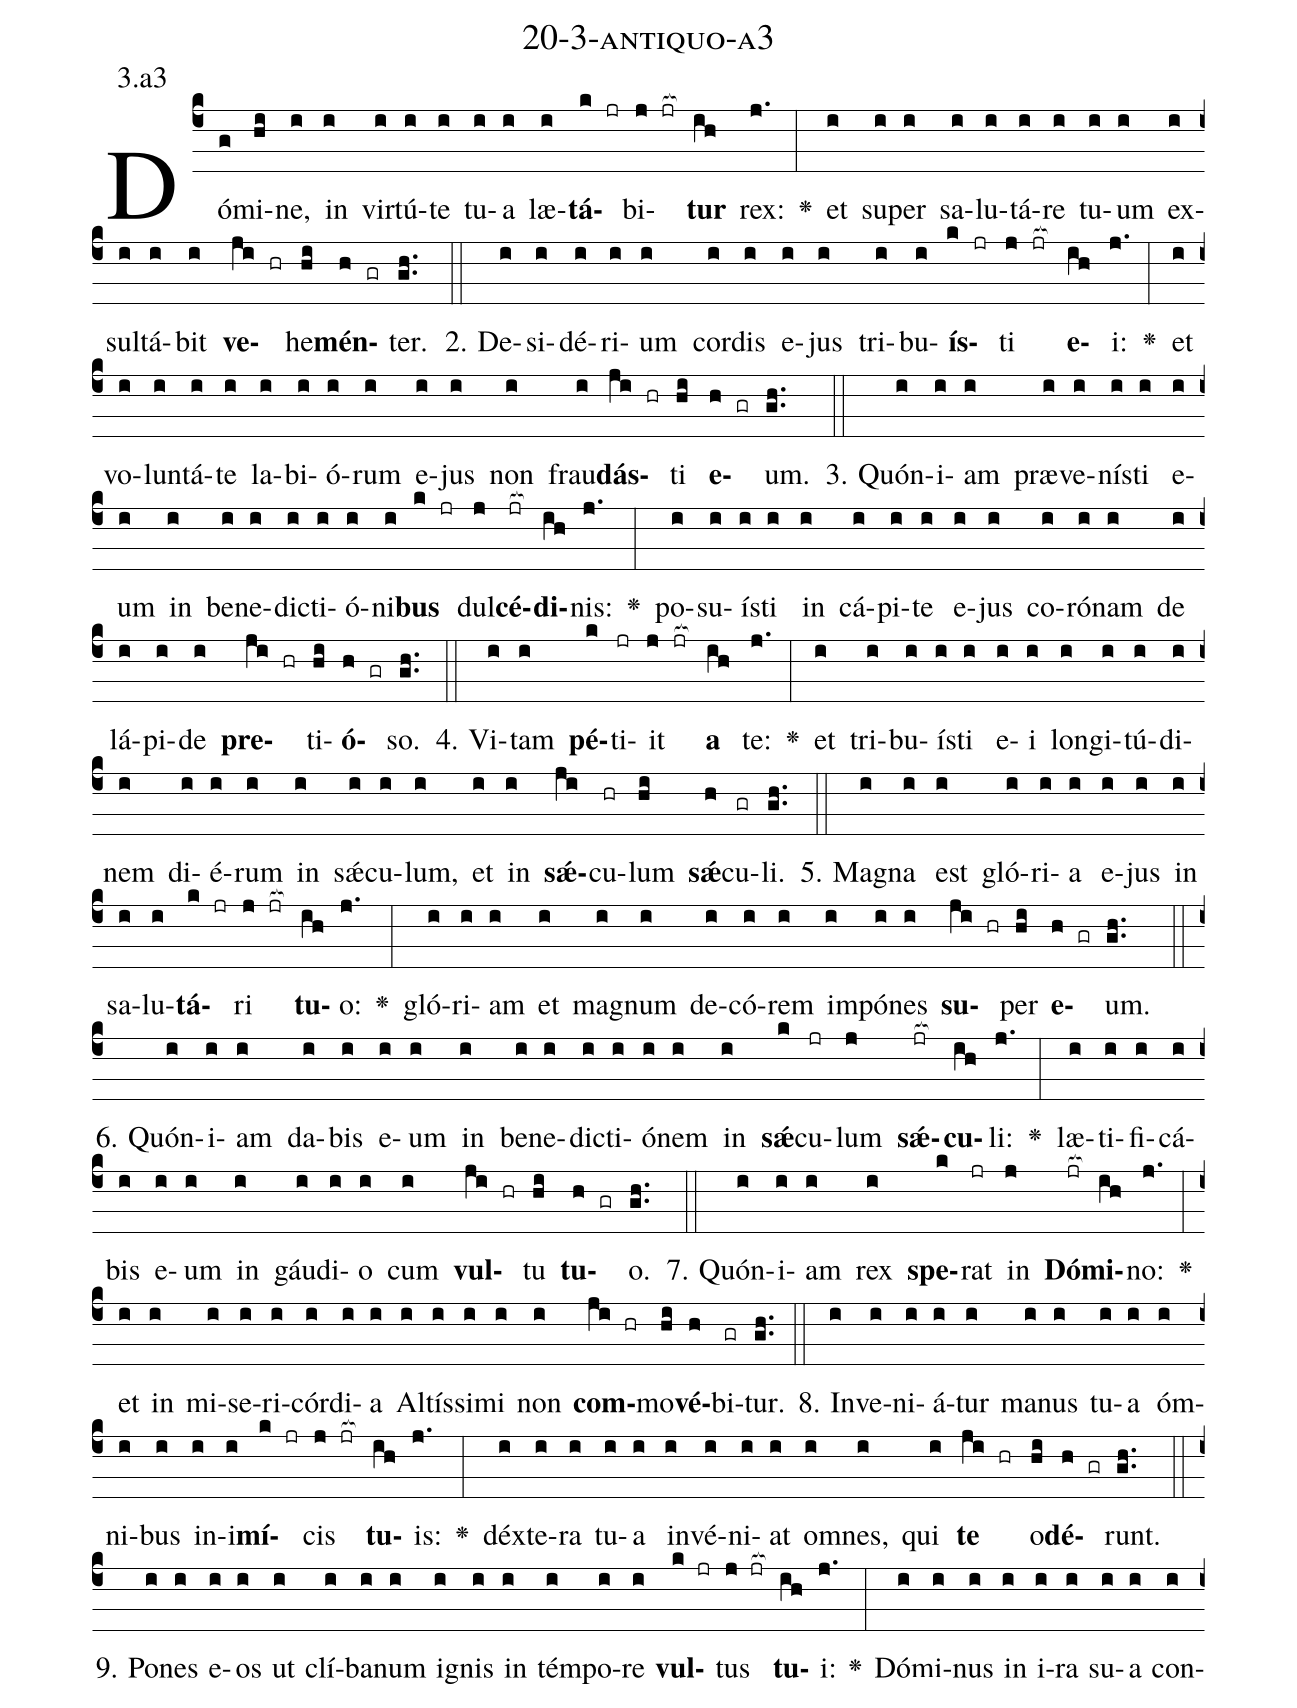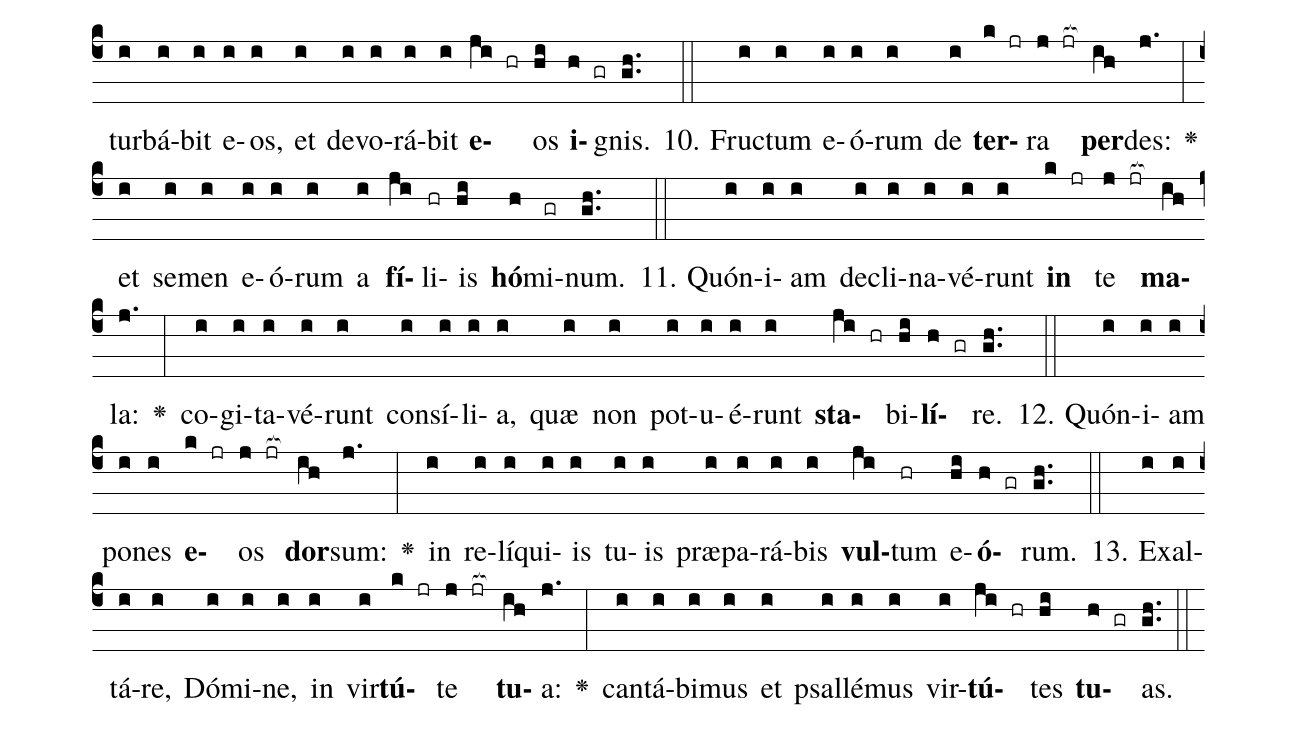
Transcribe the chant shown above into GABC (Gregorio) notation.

name: 20-3-antiquo-a3;
annotation: 3.a3;
%%
(c4)Dó(g)mi(hi)ne,(i) in(i) vir(i)tú(i)te(i) tu(i)a(i) læ(i)<b>tá</b>(k jr)bi(j jr[ocb:1{])<b>tur</b>(ih[ocb:0}]) rex:(j.) <v>\greheightstar</v>(:) et(i) su(i)per(i) sa(i)lu(i)tá(i)re(i) tu(i)um(i) ex(i)sul(i)tá(i)bit(i) <b>ve</b>(ji hr)he(hi)<b>mén</b>(h gr)ter.(gh..) (::)
2. De(i)si(i)dé(i)ri(i)um(i) cor(i)dis(i) e(i)jus(i) tri(i)bu(i)<b>ís</b>(k jr)ti(j jr[ocb:1{]) <b>e</b>(ih[ocb:0}])i:(j.) <v>\greheightstar</v>(:) et(i) vo(i)lun(i)tá(i)te(i) la(i)bi(i)ó(i)rum(i) e(i)jus(i) non(i) frau(i)<b>dás</b>(ji hr)ti(hi) <b>e</b>(h gr)um.(gh..) (::)
3. Quón(i)i(i)am(i) præ(i)ve(i)nís(i)ti(i) e(i)um(i) in(i) be(i)ne(i)dic(i)ti(i)ó(i)ni(i)<b>bus</b>(k jr) dul(j)<b>cé</b>(jr[ocb:1{])<b>di</b>(ih[ocb:0}])nis:(j.) <v>\greheightstar</v>(:) po(i)su(i)ís(i)ti(i) in(i) cá(i)pi(i)te(i) e(i)jus(i) co(i)ró(i)nam(i) de(i) lá(i)pi(i)de(i) <b>pre</b>(ji hr)ti(hi)<b>ó</b>(h gr)so.(gh..) (::)
4. Vi(i)tam(i) <b>pé</b>(k)ti(jr)it(j jr[ocb:1{]) <b>a</b>(ih[ocb:0}]) te:(j.) <v>\greheightstar</v>(:) et(i) tri(i)bu(i)ís(i)ti(i) e(i)i(i) lon(i)gi(i)tú(i)di(i)nem(i) di(i)é(i)rum(i) in(i) sǽ(i)cu(i)lum,(i) et(i) in(i) <b>sǽ</b>(ji)cu(hr)lum(hi) <b>sǽ</b>(h)cu(gr)li.(gh..) (::)
5. Ma(i)gna(i) est(i) gló(i)ri(i)a(i) e(i)jus(i) in(i) sa(i)lu(i)<b>tá</b>(k jr)ri(j jr[ocb:1{]) <b>tu</b>(ih[ocb:0}])o:(j.) <v>\greheightstar</v>(:) gló(i)ri(i)am(i) et(i) ma(i)gnum(i) de(i)có(i)rem(i) im(i)pó(i)nes(i) <b>su</b>(ji hr)per(hi) <b>e</b>(h gr)um.(gh..) (::)
6. Quón(i)i(i)am(i) da(i)bis(i) e(i)um(i) in(i) be(i)ne(i)dic(i)ti(i)ó(i)nem(i) in(i) <b>sǽ</b>(k)cu(jr)lum(j) <b>sǽ</b>(jr[ocb:1{])<b>cu</b>(ih[ocb:0}])li:(j.) <v>\greheightstar</v>(:) læ(i)ti(i)fi(i)cá(i)bis(i) e(i)um(i) in(i) gáu(i)di(i)o(i) cum(i) <b>vul</b>(ji hr)tu(hi) <b>tu</b>(h gr)o.(gh..) (::)
7. Quón(i)i(i)am(i) rex(i) <b>spe</b>(k)rat(jr) in(j) <b>Dó</b>(jr[ocb:1{])<b>mi</b>(ih[ocb:0}])no:(j.) <v>\greheightstar</v>(:) et(i) in(i) mi(i)se(i)ri(i)cór(i)di(i)a(i) Al(i)tís(i)si(i)mi(i) non(i) <b>com</b>(ji hr)mo(hi)<b>vé</b>(h)bi(gr)tur.(gh..) (::)
8. In(i)ve(i)ni(i)á(i)tur(i) ma(i)nus(i) tu(i)a(i) óm(i)ni(i)bus(i) in(i)i(i)<b>mí</b>(k jr)cis(j jr[ocb:1{]) <b>tu</b>(ih[ocb:0}])is:(j.) <v>\greheightstar</v>(:) déx(i)te(i)ra(i) tu(i)a(i) in(i)vé(i)ni(i)at(i) om(i)nes,(i) qui(i) <b>te</b>(ji hr) o(hi)<b>dé</b>(h gr)runt.(gh..) (::)
9. Po(i)nes(i) e(i)os(i) ut(i) clí(i)ba(i)num(i) i(i)gnis(i) in(i) tém(i)po(i)re(i) <b>vul</b>(k jr)tus(j jr[ocb:1{]) <b>tu</b>(ih[ocb:0}])i:(j.) <v>\greheightstar</v>(:) Dó(i)mi(i)nus(i) in(i) i(i)ra(i) su(i)a(i) con(i)tur(i)bá(i)bit(i) e(i)os,(i) et(i) de(i)vo(i)rá(i)bit(i) <b>e</b>(ji hr)os(hi) <b>i</b>(h gr)gnis.(gh..) (::)
10. Fruc(i)tum(i) e(i)ó(i)rum(i) de(i) <b>ter</b>(k jr)ra(j jr[ocb:1{]) <b>per</b>(ih[ocb:0}])des:(j.) <v>\greheightstar</v>(:) et(i) se(i)men(i) e(i)ó(i)rum(i) a(i) <b>fí</b>(ji)li(hr)is(hi) <b>hó</b>(h)mi(gr)num.(gh..) (::)
11. Quón(i)i(i)am(i) de(i)cli(i)na(i)vé(i)runt(i) <b>in</b>(k jr) te(j jr[ocb:1{]) <b>ma</b>(ih[ocb:0}])la:(j.) <v>\greheightstar</v>(:) co(i)gi(i)ta(i)vé(i)runt(i) con(i)sí(i)li(i)a,(i) quæ(i) non(i) pot(i)u(i)é(i)runt(i) <b>sta</b>(ji hr)bi(hi)<b>lí</b>(h gr)re.(gh..) (::)
12. Quón(i)i(i)am(i) po(i)nes(i) <b>e</b>(k jr)os(j jr[ocb:1{]) <b>dor</b>(ih[ocb:0}])sum:(j.) <v>\greheightstar</v>(:) in(i) re(i)lí(i)qui(i)is(i) tu(i)is(i) præ(i)pa(i)rá(i)bis(i) <b>vul</b>(ji)tum(hr) e(hi)<b>ó</b>(h gr)rum.(gh..) (::)
13. Ex(i)al(i)tá(i)re,(i) Dó(i)mi(i)ne,(i) in(i) vir(i)<b>tú</b>(k jr)te(j jr[ocb:1{]) <b>tu</b>(ih[ocb:0}])a:(j.) <v>\greheightstar</v>(:) can(i)tá(i)bi(i)mus(i) et(i) psal(i)lé(i)mus(i) vir(i)<b>tú</b>(ji hr)tes(hi) <b>tu</b>(h gr)as.(gh..) (::)
